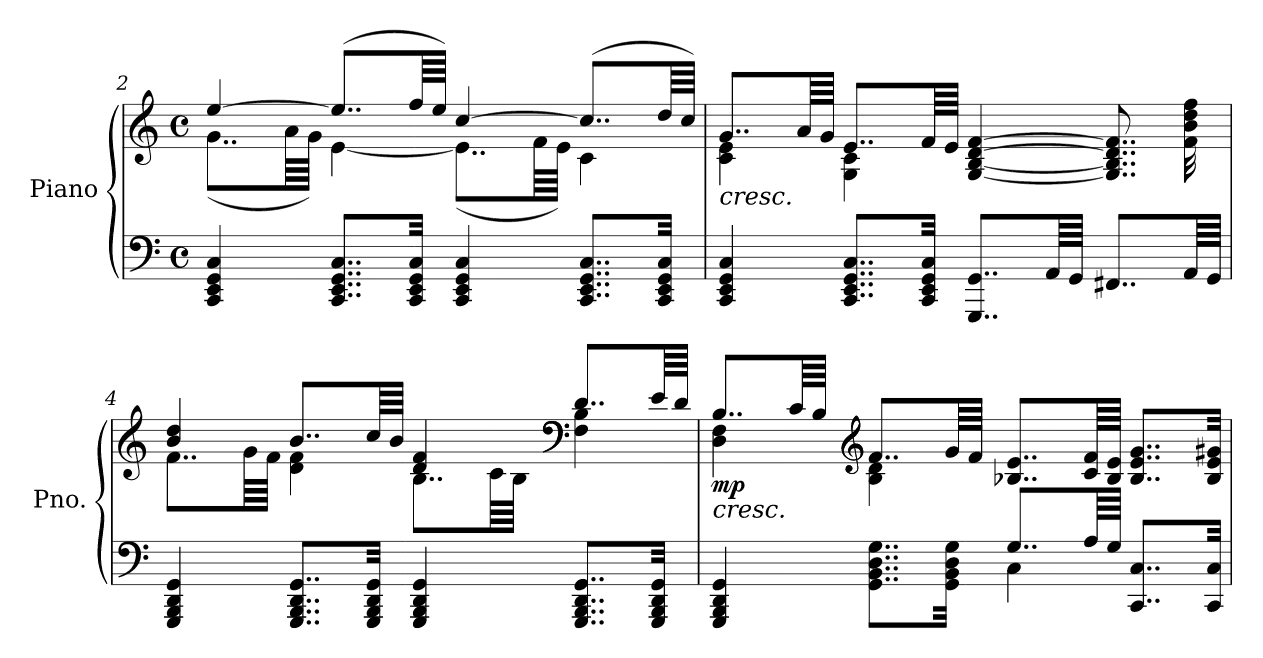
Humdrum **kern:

**kern	**kern	**dynam
*part1	*part1	*part1
*staff2	*staff1	*staff1/2
*I"Piano	*	*
*I'Pno.	*	*
*clefF4	*clefG2	*
*k[]	*k[]	*
*M4/4	*M4/4	*
*met(c)	*met(c)	*
=2	=2	=2
*	*^	*
4CC/ 4EE/ 4GG/ 4C/	[4ee/	(<8..g\L	.
.	.	64a\LLL	.
.	.	64g\JJJJ)	.
8..CC/ 8..EE/ 8..GG/ 8..C/L	(>8..ee/L]	[4e\	.
32CC/ 32EE/ 32GG/ 32C/Jkk	64ff/LLL	.	.
.	64ee/JJJJ)	.	.
4CC/ 4EE/ 4GG/ 4C/	[4cc/	(<8..e\L]	.
.	.	64f\LLL	.
.	.	64e\JJJJ)	.
8..CC/ 8..EE/ 8..GG/ 8..C/L	(>8..cc/L]	4c\	.
32CC/ 32EE/ 32GG/ 32C/Jkk	64dd/LLL	.	.
.	64cc/JJJJ)	.	.
=3	=3	=3	=3
!	!LO:TX:b:i:t=cresc.	!	!
4CC/ 4EE/ 4GG/ 4C/	8..g/L	4c\ 4e\	.
.	64a/LLL	.	.
.	64g/JJJJ	.	.
8..CC/ 8..EE/ 8..GG/ 8..C/L	8..e/L	4G\ 4c\	.
32CC/ 32EE/ 32GG/ 32C/Jkk	64f/LLL	.	.
.	64e/JJJJ	.	.
8..GGG/ 8..GG/L	[4G/ [4B/ [4d/ [4f/	2ryy	.
64AA/LLL	.	.	.
64GG/JJJJ	.	.	.
8..FF#X/L	8..G/] 8..B/] 8..d/] 8..f/]	.	.
64AA/LLL	32f\ 32b\ 32dd\ 32ff\	.	.
64GG/JJJJ	.	.	.
!!LO:LB:g=z	!!
=4	=4	=4	=4
4GGG/ 4BBB/ 4DD/ 4GG/	4b/ 4dd/	8..f\L	.
.	.	64g\LLL	.
.	.	64f\JJJJ	.
8..GGG/ 8..BBB/ 8..DD/ 8..GG/L	8..b/L	4d\ 4f\	.
32GGG/ 32BBB/ 32DD/ 32GG/Jkk	64cc/LLL	.	.
.	64b/JJJJ	.	.
4GGG/ 4BBB/ 4DD/ 4GG/	4d/ 4f/	8..B\L	.
.	.	64c\LLL	.
.	.	64B\JJJJ	.
*	*clefF4	*	*
8..GGG/ 8..BBB/ 8..DD/ 8..GG/L	8..d/L	4F\ 4B\	.
32GGG/ 32BBB/ 32DD/ 32GG/Jkk	64e/LLL	.	.
.	64d/JJJJ	.	.
=5	=5	=5	=5
*^	*	*	*
!	!	!LO:TX:b:i:t=cresc.	!	!
!	!	!	!	!LO:DY:b
4GGG/ 4BBB/ 4DD/ 4GG/	2ryy	8..B/L	4D\ 4F\	mp
.	.	64c/LLL	.	.
.	.	64B/JJJJ	.	.
*	*	*clefG2	*	*
8..GG\ 8..BB\ 8..D\ 8..G\L	.	8..f/L	4B\ 4d\	.
32GG\ 32BB\ 32D\ 32G\Jkk	.	64g/LLL	.	.
.	.	64f/JJJJ	.	.
8..G/L	4C\	8..B-X/ 8..e/L	2ryy	.
64A/LLL	.	64c/ 64f/LLL	.	.
64G/JJJJ	.	64B-/ 64e/JJJJ	.	.
8..CC/ 8..C/L	4ryy	8..B-/ 8..e/ 8..g/L	.	.
32CC/ 32C/Jkk	.	32B-/ 32e/ 32g#X/Jkk	.	.
*v	*v	*	*	*
*	*v	*v	*
=	=	=
*-	*-	*-
